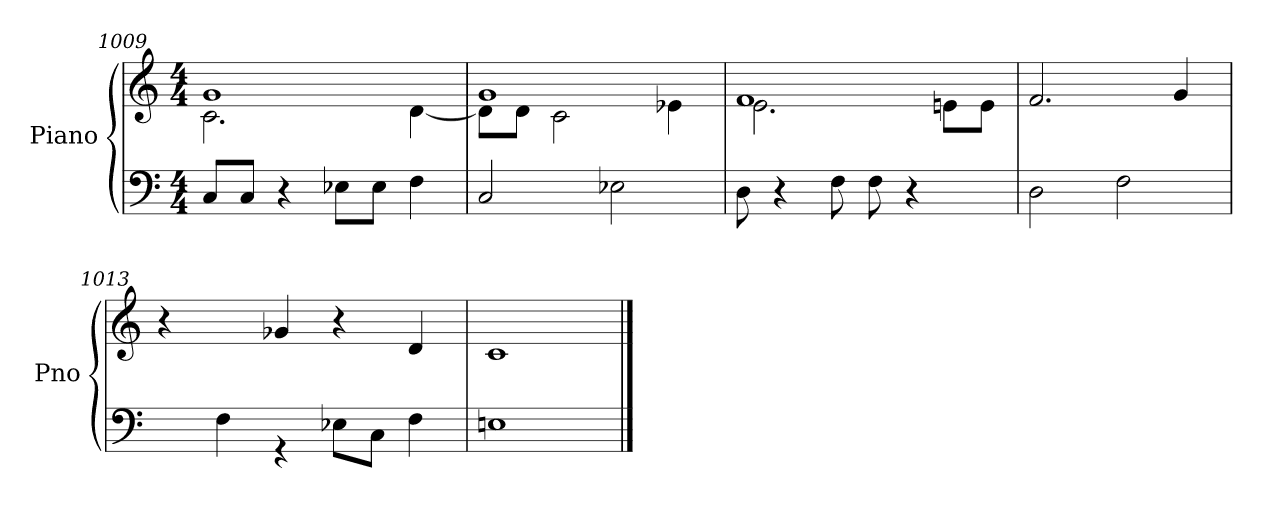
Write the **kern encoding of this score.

**kern	**kern
*part1	*part1
*staff2	*staff1
*I"Piano	*
*I'Pno	*
!!LO:LB:g=z
*clefF4	*clefG2
*k[]	*k[]
*M4/4	*M4/4
=1009	=1009
*	*^
8C/L	1g	2.c\
8C/J	.	.
4r	.	.
8E-X\L	.	.
8E-\J	.	.
4F\	.	[4d\
=1010	=1010	=1010
2C/	1g	8d\L]
.	.	8d\J
.	.	2c\
2E-X\	.	.
.	.	4e-X\
=1011	=1011	=1011
8D\	1f	2.e\
4r	.	.
8F\	.	.
8F\	.	.
4r	.	.
.	.	8en\L
8ryy	.	8e\J
*	*v	*v
=1012	=1012
2D\	2.f/
2F\	.
.	4g/
=1013	=1013
4ryy	4r
4F\	4ryy
4rGG	4g-X/
8E-X\L	4r
8C\J	.
4F\	4d/
=1014	=1014
1En	1c
==	==
*-	*-
